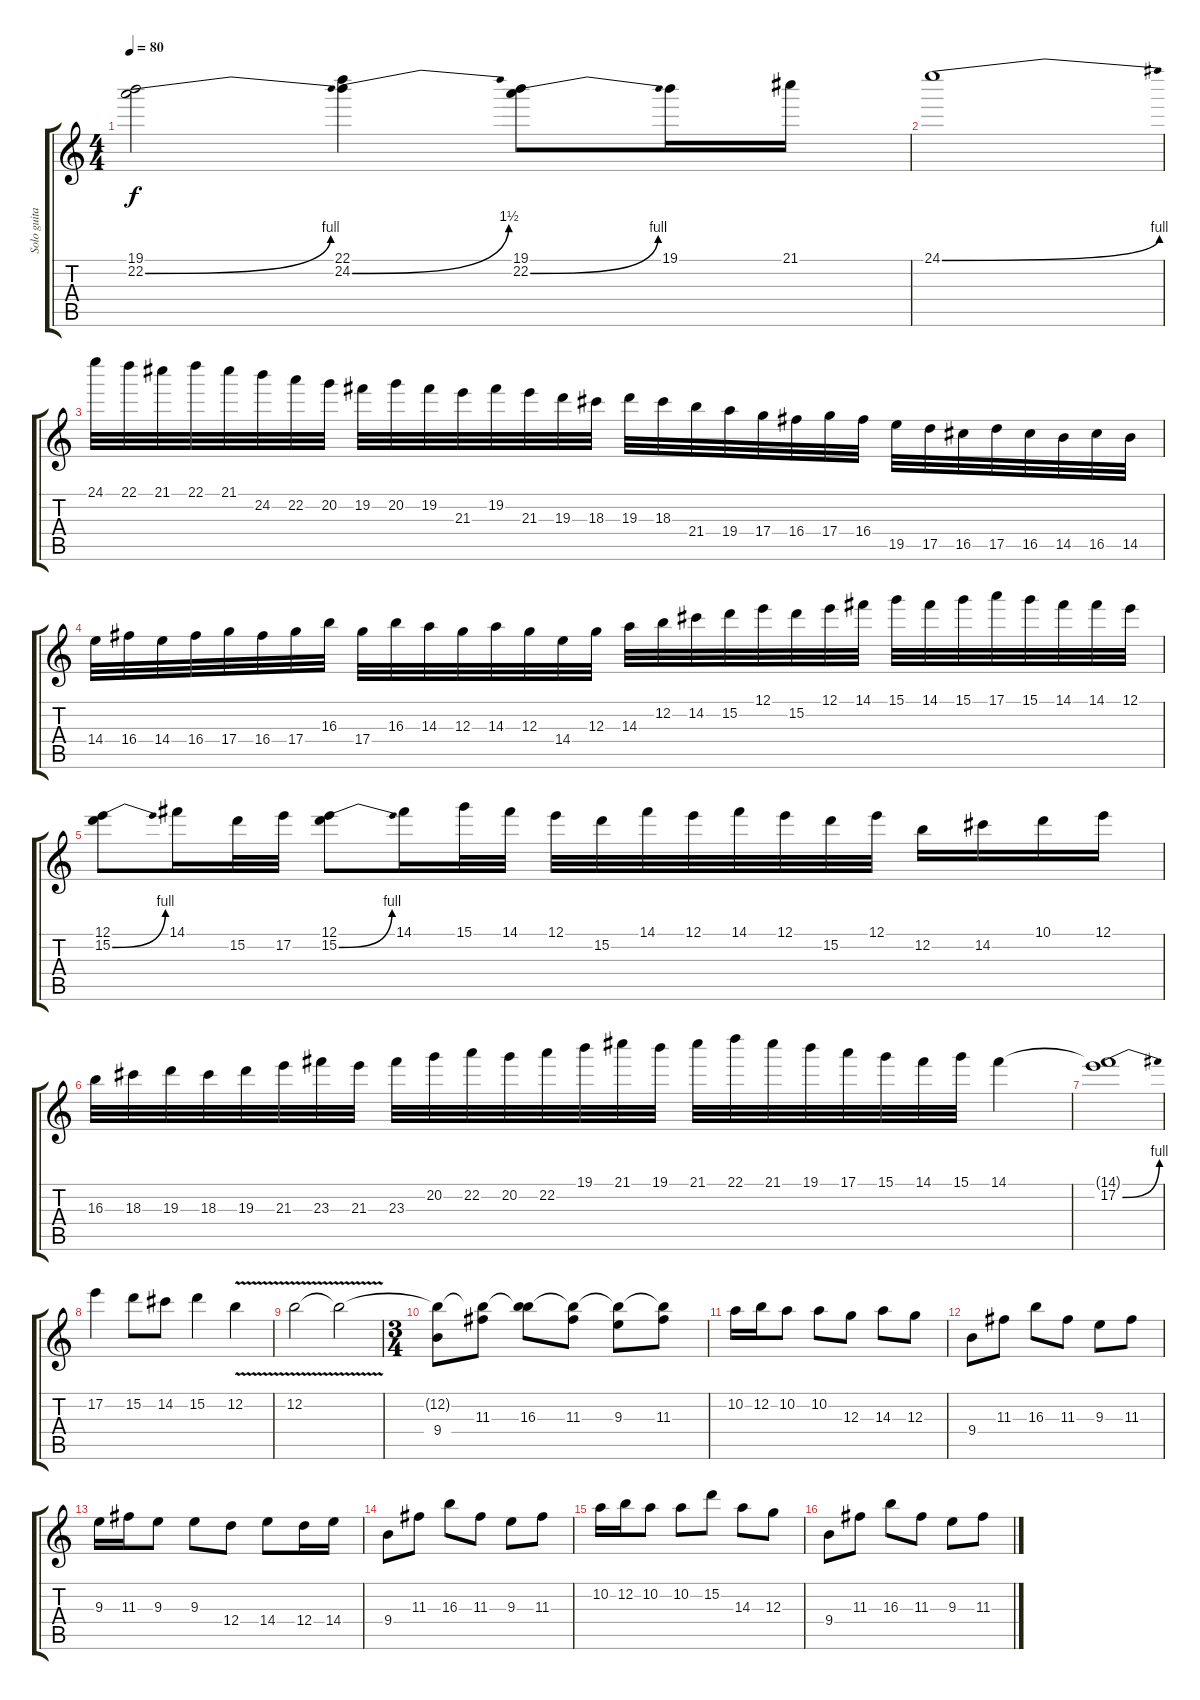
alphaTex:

\track ("Solo guitar" "Solo guita") {instrument acousticguitarsteel}
\staff {score tabs}
\tuning (E4 B3 G3 D3 A2 E2) {hide}
\ts (4 4)
\tempo 80
\clef g2
\ks c
(19.1 22.2{be (bend 0 0 60 4)}).2{dy f} (22.1 24.2{be (bend 0 0 60 6)}).4 (19.1 22.2{be (bend 0 0 60 4)}).8 19.1.16 21.1.16 |
24.1{be (bend 0 0 60 4)}.1 |
24.1.32 22.1.32 21.1.32 22.1.32 21.1.32 24.2.32 22.2.32 20.2.32 19.2.32 20.2.32 19.2.32 21.3.32 19.2.32 21.3.32 19.3.32 18.3.32 19.3.32 18.3.32 21.4.32 19.4.32 17.4.32 16.4.32 17.4.32 16.4.32 19.5.32 17.5.32 16.5.32 17.5.32 16.5.32 14.5.32 16.5.32 14.5.32 |
14.4.32 16.4.32 14.4.32 16.4.32 17.4.32 16.4.32 17.4.32 16.3.32 17.4.32 16.3.32 14.3.32 12.3.32 14.3.32 12.3.32 14.4.32 12.3.32 14.3.32 12.2.32 14.2.32 15.2.32 12.1.32 15.2.32 12.1.32 14.1.32 15.1.32 14.1.32 15.1.32 17.1.32 15.1.32 14.1.32 14.1.32 12.1.32 |
(12.1 15.2{be (bend 0 0 60 4)}).8 14.1.16 15.2.32 17.2.32 (12.1 15.2{be (bend 0 0 60 4)}).8 14.1.16 15.1.32 14.1.32 12.1.32 15.2.32 14.1.32 12.1.32 14.1.32 12.1.32 15.2.32 12.1.32 12.2.16 14.2.16 10.1.16 12.1.16 |
16.3.32 18.3.32 19.3.32 18.3.32 19.3.32 21.3.32 23.3.32 21.3.32 23.3.32 20.2.32 22.2.32 20.2.32 22.2.32 19.1.32 21.1.32 19.1.32 21.1.32 22.1.32 21.1.32 19.1.32 17.1.32 15.1.32 14.1.32 15.1.32 14.1.4 |
(14.1{t} 17.2{be (bend 0 0 60 4)}).1 |
17.2.4 15.2.8 14.2.8 15.2.4 12.2{v}.4 |
12.2{v}.2 12.2{t}.2 |
\ts (3 4)
\section ("" "")
(12.2{t} 9.4).8{instrument acousticguitarsteel} (12.2{t} 11.3).8 (12.2{t} 16.3).8 (12.2{t} 11.3).8 (12.2{t} 9.3).8 (12.2{t} 11.3).8 |
10.2.16 12.2.16 10.2.8 10.2.8 12.3.8 14.3.8 12.3.8 |
9.4.8 11.3.8 16.3.8 11.3.8 9.3.8 11.3.8 |
9.3.16 11.3.16 9.3.8 9.3.8 12.4.8 14.4.8 12.4.16 14.4.16 |
9.4.8 11.3.8 16.3.8 11.3.8 9.3.8 11.3.8 |
10.2.16 12.2.16 10.2.8 10.2.8 15.2.8 14.3.8 12.3.8 |
9.4.8 11.3.8 16.3.8 11.3.8 9.3.8 11.3.8
